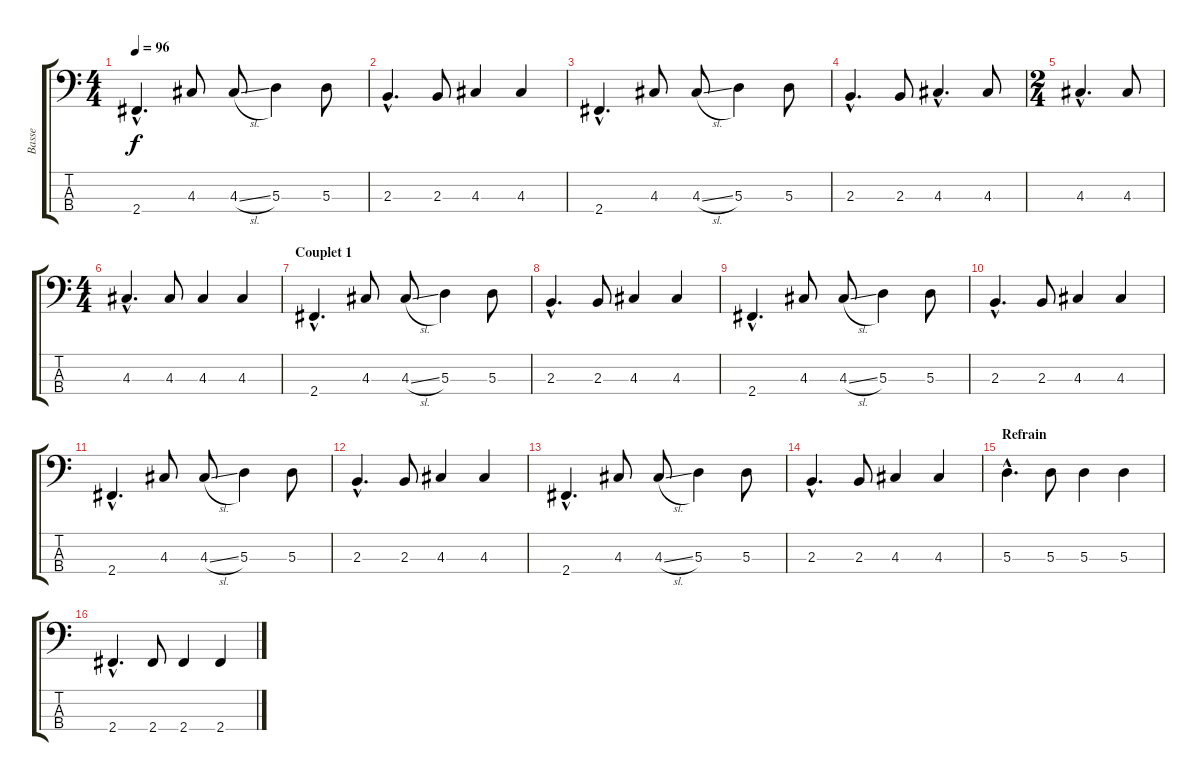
\track ("Basse" "Basse") {instrument electricbasspick}
\staff {score tabs}
\tuning (G2 D2 A1 E1) {hide}
\ts (4 4)
\tempo 96
\clef f4
\ks c
2.4{hac}.4{d dy f} 4.3.8 4.3{sl}.8 5.3.4 5.3.8 |
2.3{hac}.4{d} 2.3.8 4.3.4 4.3.4 |
2.4{hac}.4{d} 4.3.8 4.3{sl}.8 5.3.4 5.3.8 |
2.3{hac}.4{d} 2.3.8 4.3{hac}.4{d} 4.3.8 |
\ts (2 4)
4.3{hac}.4{d} 4.3.8 |
\ts (4 4)
4.3{hac}.4{d} 4.3.8 4.3.4 4.3.4 |
\section ("" "Couplet 1")
2.4{hac}.4{d} 4.3.8 4.3{sl}.8 5.3.4 5.3.8 |
2.3{hac}.4{d} 2.3.8 4.3.4 4.3.4 |
2.4{hac}.4{d} 4.3.8 4.3{sl}.8 5.3.4 5.3.8 |
2.3{hac}.4{d} 2.3.8 4.3.4 4.3.4 |
2.4{hac}.4{d} 4.3.8 4.3{sl}.8 5.3.4 5.3.8 |
2.3{hac}.4{d} 2.3.8 4.3.4 4.3.4 |
2.4{hac}.4{d} 4.3.8 4.3{sl}.8 5.3.4 5.3.8 |
2.3{hac}.4{d} 2.3.8 4.3.4 4.3.4 |
\section ("" "Refrain")
5.3{hac}.4{d} 5.3.8 5.3.4 5.3.4 |
2.4{hac}.4{d} 2.4.8 2.4.4 2.4.4
